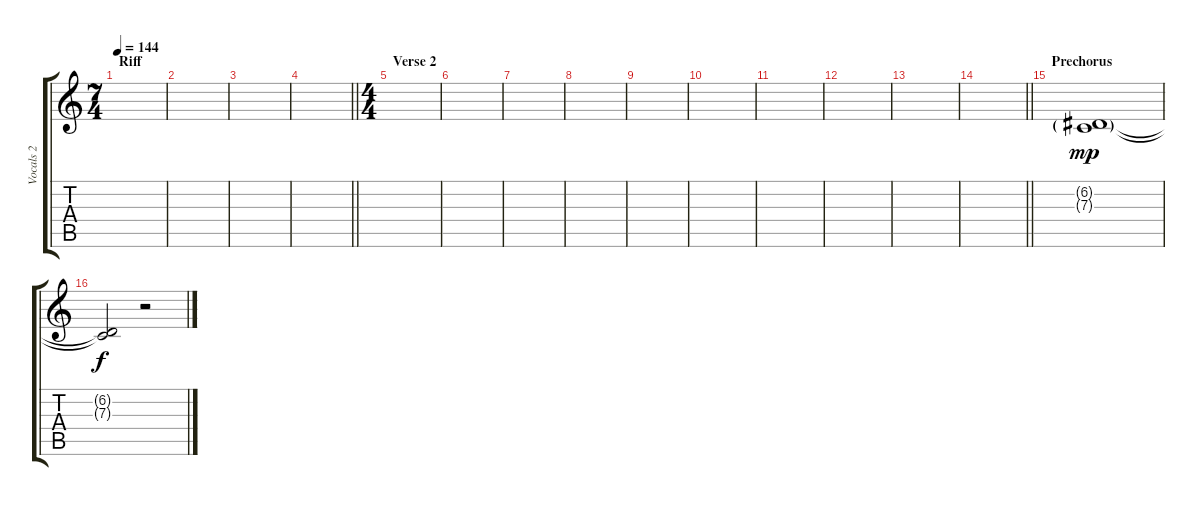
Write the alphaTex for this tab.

\track ("Vocals 2" "Vocals 2") {instrument bassoon}
\staff {score tabs}
\tuning (D4 A3 F3 C3 G2 C2) {hide}
\ts (7 4)
\section ("" "Riff")
\tempo 144
\clef g2
\ks c
|
|
|
\barLineRight lightlight
|
\ts (4 4)
\section ("" "Verse 2")
|
|
|
|
|
|
|
|
|
\barLineRight lightlight
|
\section ("" "Prechorus")
(6.2{g} 7.3{g}).1{dy mp} |
(6.2{t} 7.3{t}).2{dy f} r.2
